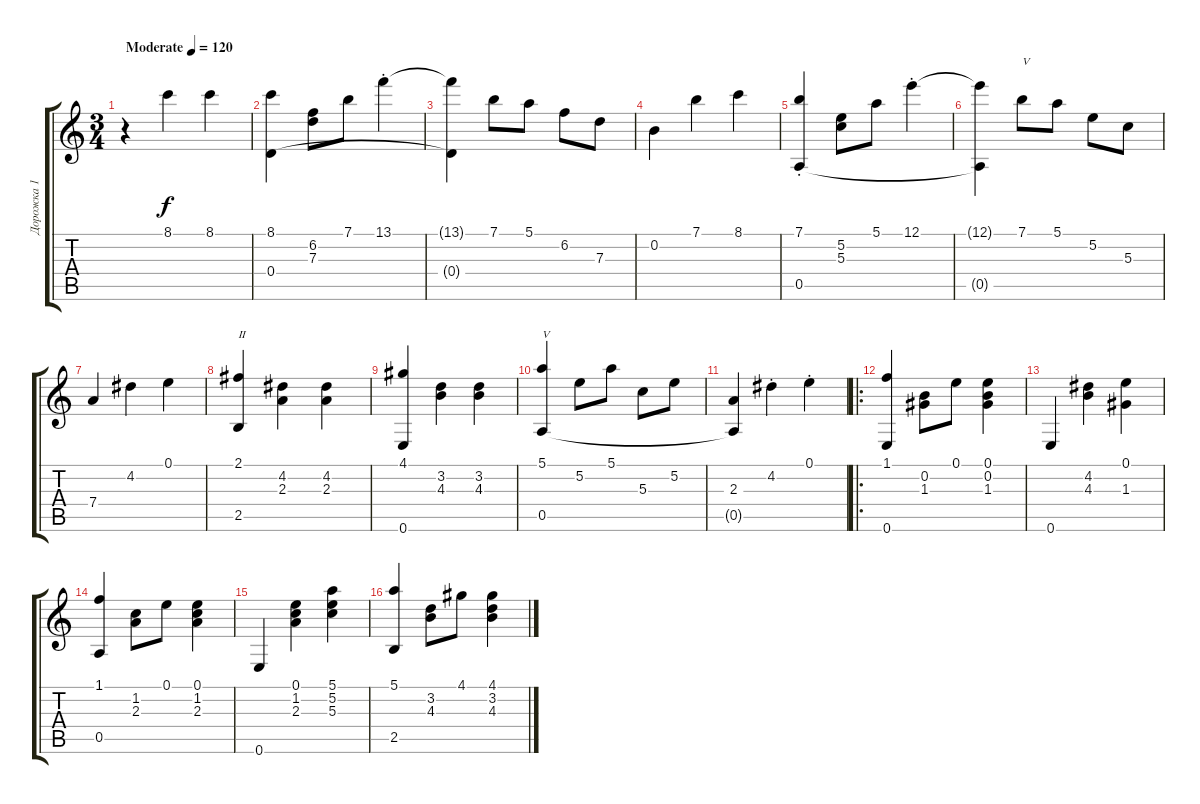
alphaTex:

\track ("Дорожка 1" "Дорожка 1") {instrument acousticguitarsteel}
\staff {score tabs}
\tuning (E4 B3 G3 D3 A2 E2) {hide}
\ts (3 4)
\tempo (120 "Moderate")
\clef g2
\ks c
r.4{dy f instrument acousticguitarsteel} 8.1.4 8.1.4 |
(8.1 0.4).4 (6.2 7.3).8 7.1.8 13.1{st}.4 |
(13.1{t} 0.4{t}).4 7.1.8 5.1.8 6.2.8 7.3.8 |
0.2.4 7.1.4 8.1.4 |
(7.1{st} 0.5).4 (5.2 5.3).8 5.1.8 12.1{st}.4 |
(12.1{t} 0.5{t}).4{beam Down} 7.1.8{txt "V"} 5.1.8 5.2.8 5.3.8 |
7.4.4 4.2.4 0.1.4 |
(2.1 2.5).4{txt "II"} (4.2 2.3).4 (4.2 2.3).4 |
(4.1 0.6).4 (3.2 4.3).4 (3.2 4.3).4 |
(5.1 0.5).4{txt "V"} 5.2.8 5.1.8 5.3.8 5.2.8 |
(2.3 0.5{t}).4 4.2{st}.4 0.1{st}.4 |
\ro
(1.1 0.6).4 (0.2 1.3).8 0.1.8 (0.1 0.2 1.3).4 |
0.6.4 (4.2 4.3).4 (0.1 1.3).4 |
(1.1 0.5).4 (1.2 2.3).8 0.1.8 (0.1 1.2 2.3).4 |
0.6.4 (0.1 1.2 2.3).4 (5.1 5.2 5.3).4 |
(5.1 2.5).4 (3.2 4.3).8 4.1.8 (4.1 3.2 4.3).4
